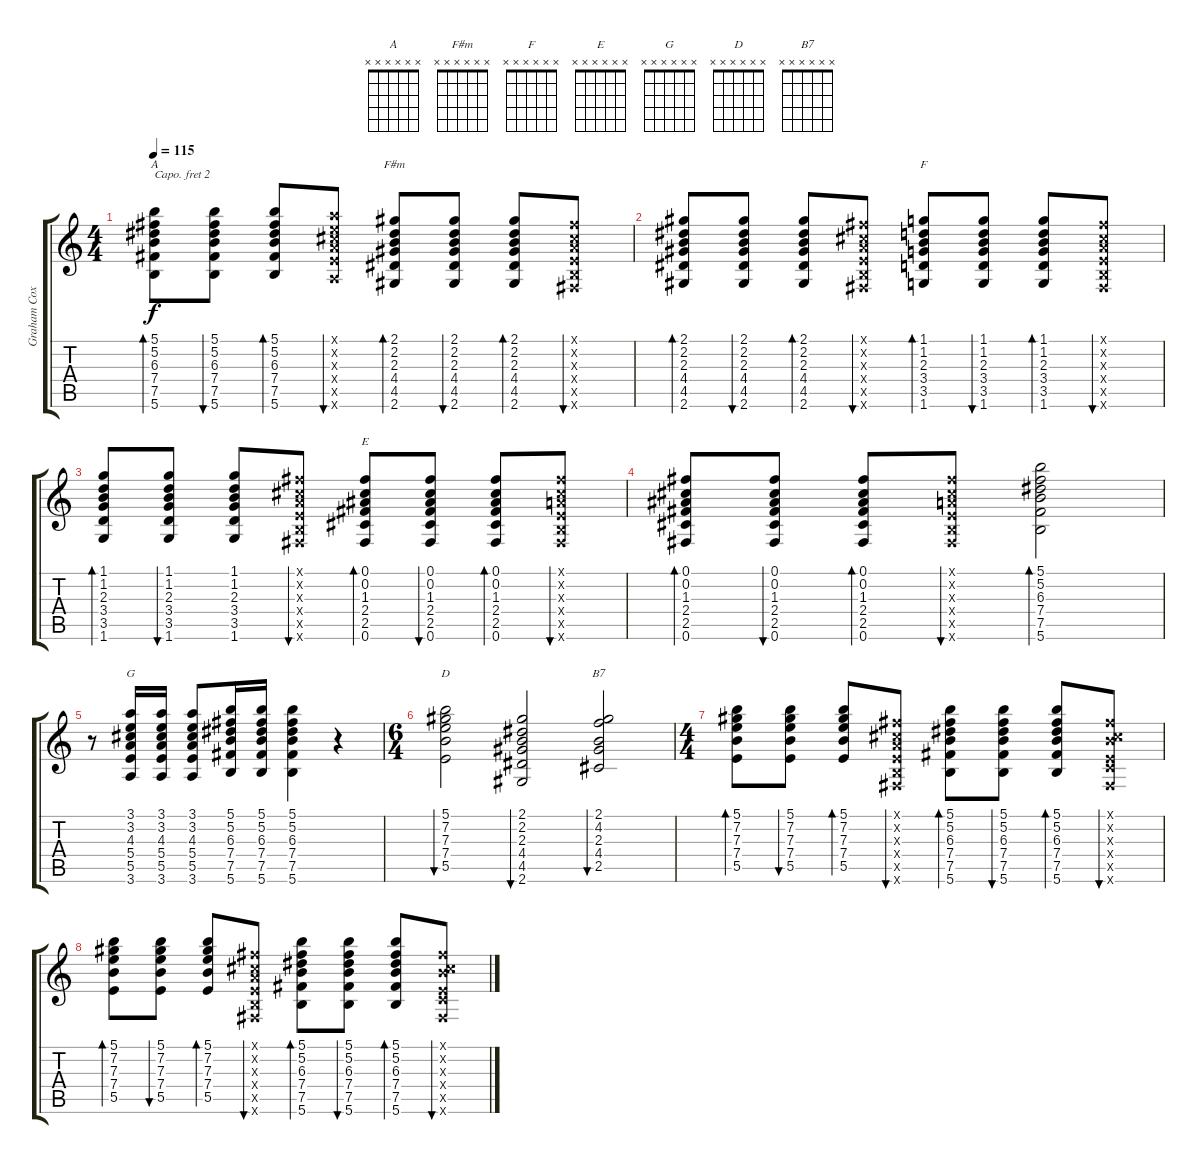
\track ("Graham Coxon" "Graham Cox") {instrument electricguitarclean}
\staff {score tabs}
\capo 2
\tuning (E4 B3 G3 D3 A2 E2) {hide}
\chord ("A" x x x x x x)
\chord ("F#m" x x x x x x)
\chord ("F" x x x x x x)
\chord ("E" x x x x x x)
\chord ("G" x x x x x x)
\chord ("D" x x x x x x)
\chord ("B7" x x x x x x)
\ts (4 4)
\tempo 115
\clef g2
\ks c
(5.1 5.2 6.3 7.4 7.5 5.6).8{bd 60 ch "A" dy f} (5.1 5.2 6.3 7.4 7.5 5.6).8{bu 60} (5.1 5.2 6.3 7.4 7.5 5.6).8{bd 60} (3.1{x} 3.2{x} 4.3{x} 5.4{x} 5.5{x} 3.6{x}).8{bu 60} (2.1 2.2 2.3 4.4 4.5 2.6).8{bd 60 ch "F#m"} (2.1 2.2 2.3 4.4 4.5 2.6).8{bu 60} (2.1 2.2 2.3 4.4 4.5 2.6).8{bd 60} (0.1{x} 0.2{x} 0.3{x} 0.4{x} 0.5{x} 0.6{x}).8{bu 60} |
(2.1 2.2 2.3 4.4 4.5 2.6).8{bd 60} (2.1 2.2 2.3 4.4 4.5 2.6).8{bu 60} (2.1 2.2 2.3 4.4 4.5 2.6).8{bd 60} (0.1{x} 0.2{x} 0.3{x} 0.4{x} 0.5{x} 0.6{x}).8{bu 60} (1.1 1.2 2.3 3.4 3.5 1.6).8{bd 60 ch "F"} (1.1 1.2 2.3 3.4 3.5 1.6).8{bu 60} (1.1 1.2 2.3 3.4 3.5 1.6).8{bd 60} (0.1{x} 0.2{x} 0.3{x} 0.4{x} 0.5{x} 0.6{x}).8{bu 60} |
(1.1 1.2 2.3 3.4 3.5 1.6).8{bd 60} (1.1 1.2 2.3 3.4 3.5 1.6).8{bu 60} (1.1 1.2 2.3 3.4 3.5 1.6).8 (0.1{x} 0.2{x} 0.3{x} 0.4{x} 0.5{x} 0.6{x}).8{bu 60} (0.1 0.2 1.3 2.4 2.5 0.6).8{bd 60 ch "E"} (0.1 0.2 1.3 2.4 2.5 0.6).8{bu 60} (0.1 0.2 1.3 2.4 2.5 0.6).8{bd 60} (0.1{x} 0.2{x} 0.3{x} 0.4{x} 0.5{x} 0.6{x}).8{bu 60} |
(0.1 0.2 1.3 2.4 2.5 0.6).8{bd 60} (0.1 0.2 1.3 2.4 2.5 0.6).8{bu 60} (0.1 0.2 1.3 2.4 2.5 0.6).8{bd 60} (0.1{x} 0.2{x} 0.3{x} 0.4{x} 0.5{x} 0.6{x}).8{bu 60} (5.1 5.2 6.3 7.4 7.5 5.6).2{bd 60} |
r.8 (3.1 3.2 4.3 5.4 5.5 3.6).16{ch "G"} (3.1 3.2 4.3 5.4 5.5 3.6).16 (3.1 3.2 4.3 5.4 5.5 3.6).8 (5.1 5.2 6.3 7.4 7.5 5.6).16 (5.1 5.2 6.3 7.4 7.5 5.6).16 (5.1 5.2 6.3 7.4 7.5 5.6).4 r.4 |
\ts (6 4)
(5.1 7.2 7.3 7.4 5.5).2{bu 240 ch "D"} (2.1 2.2 2.3 4.4 4.5 2.6).2{bu 240} (2.1 4.2 2.3 4.4 2.5).2{bu 240 ch "B7"} |
\ts (4 4)
(5.1 7.2 7.3 7.4 5.5).8{bd 60} (5.1 7.2 7.3 7.4 5.5).8{bu 60} (5.1 7.2 7.3 7.4 5.5).8{bd 60} (0.1{x} 0.2{x} 0.3{x} 0.4{x} 0.5{x} 0.6{x}).8{bu 60} (5.1 5.2 6.3 7.4 7.5 5.6).8{bd 60} (5.1 5.2 6.3 7.4 7.5 5.6).8{bu 60} (5.1 5.2 6.3 7.4 7.5 5.6).8{bd 60} (0.1{x} 0.2{x} 2.3{x} 0.4{x} 1.5{x} 0.6{x}).8{bu 60} |
(5.1 7.2 7.3 7.4 5.5).8{bd 60} (5.1 7.2 7.3 7.4 5.5).8{bu 60} (5.1 7.2 7.3 7.4 5.5).8{bd 60} (0.1{x} 0.2{x} 0.3{x} 0.4{x} 0.5{x} 0.6{x}).8{bu 60} (5.1 5.2 6.3 7.4 7.5 5.6).8{bd 60} (5.1 5.2 6.3 7.4 7.5 5.6).8{bu 60} (5.1 5.2 6.3 7.4 7.5 5.6).8{bd 60} (0.1{x} 0.2{x} 2.3{x} 0.4{x} 1.5{x} 0.6{x}).8{bu 60}
